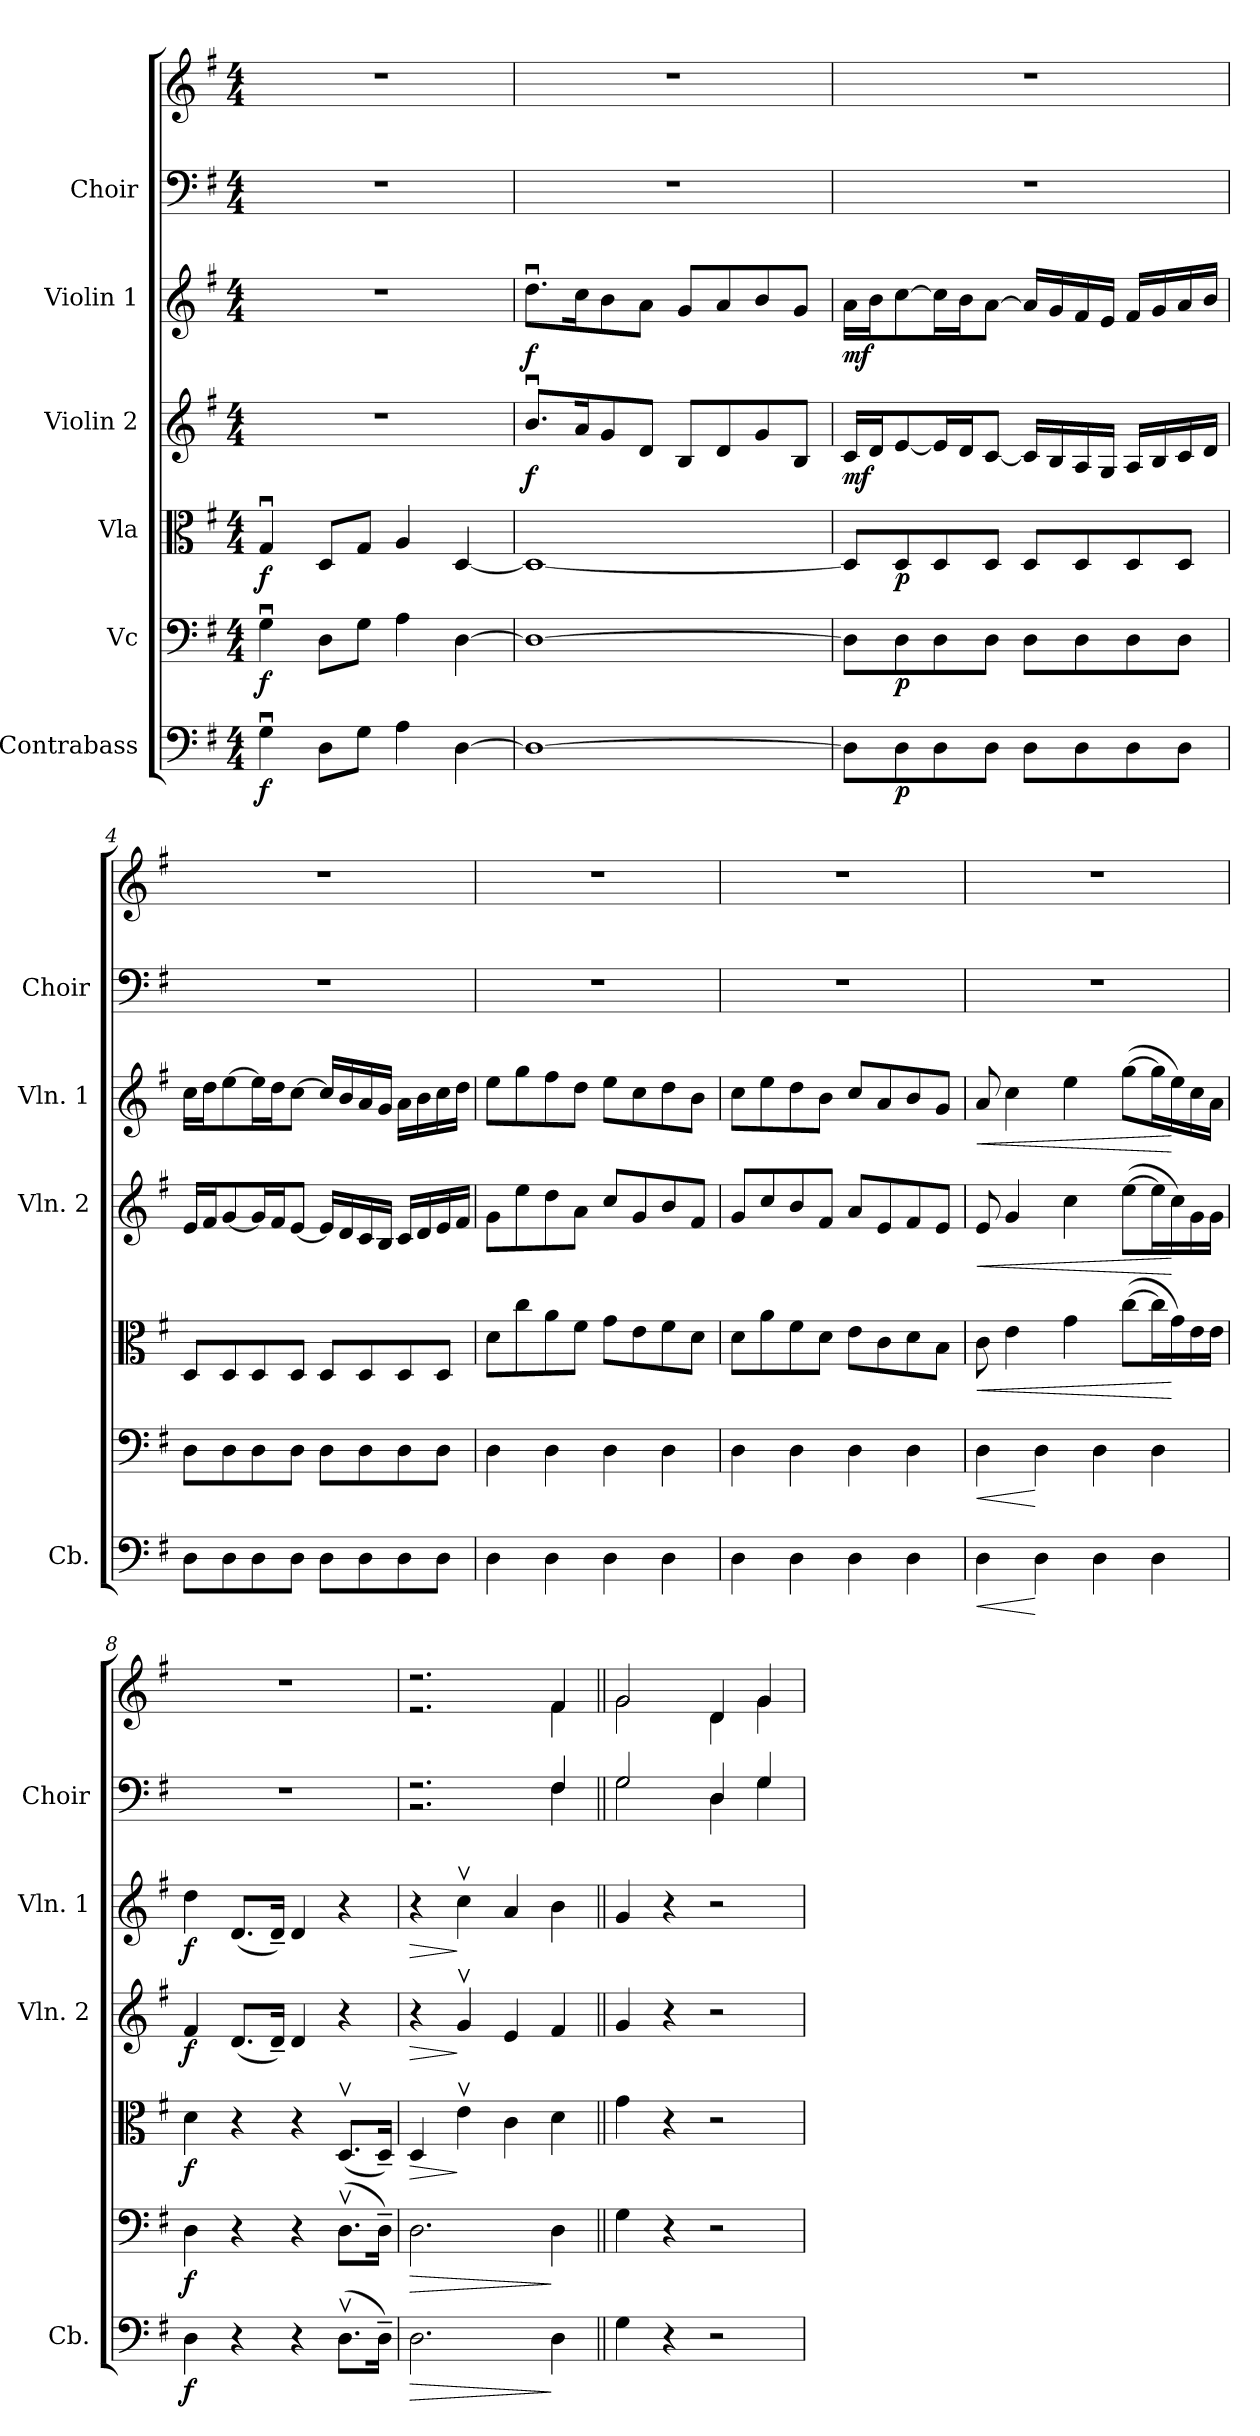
**kern	**dynam	**kern	**dynam	**kern	**dynam	**kern	**dynam	**kern	**dynam	**kern	**kern
*part6	*part6	*part5	*part5	*part4	*part4	*part3	*part3	*part2	*part2	*part1	*part1
*staff7	*staff7	*staff6	*staff6	*staff5	*staff5	*staff4	*staff4	*staff3	*staff3	*staff2	*staff1
*I"Contrabass	*	*I"Vc	*	*I"Vla	*	*I"Violin 2	*	*I"Violin 1	*	*I"Choir	*
*I'Cb.	*	*	*	*	*	*I'Vln. 2	*	*I'Vln. 1	*	*I'Choir	*
!!LO:PB:g=z
*clefF4	*	*clefF4	*	*clefC3	*	*clefG2	*	*clefG2	*	*clefF4	*clefG2
*ITrd7c12	*	*	*	*	*	*	*	*	*	*	*
*k[f#]	*	*k[f#]	*	*k[f#]	*	*k[f#]	*	*k[f#]	*	*k[f#]	*k[f#]
*G:	*	*G:	*	*G:	*	*G:	*	*G:	*	*G:	*G:
*M4/4	*	*M4/4	*	*M4/4	*	*M4/4	*	*M4/4	*	*M4/4	*M4/4
=1	=1	=1	=1	=1	=1	=1	=1	=1	=1	=1	=1
4GGui\	f	4Gui\	f	4Gui/	f	1r	.	1r	.	1r	1r
8DDi\L	.	8Di\L	.	8Di/L	.	.	.	.	.	.	.
8GGi\J	.	8Gi\J	.	8Gi/J	.	.	.	.	.	.	.
4AAi\	.	4Ai\	.	4Ai/	.	.	.	.	.	.	.
[>4DDi\	.	[>4Di\	.	[<4Di/	.	.	.	.	.	.	.
=2	=2	=2	=2	=2	=2	=2	=2	=2	=2	=2	=2
1DDi_>	.	1Di_>	.	1Di_<	.	8.bui/L	f	8.ddui\L	f	1r	1r
.	.	.	.	.	.	16ai/K	.	16cci\K	.	.	.
.	.	.	.	.	.	8gi/	.	8bi\	.	.	.
.	.	.	.	.	.	8di/J	.	8ai\J	.	.	.
.	.	.	.	.	.	8Bi/L	.	8gi/L	.	.	.
.	.	.	.	.	.	8di/	.	8ai/	.	.	.
.	.	.	.	.	.	8gi/	.	8bi/	.	.	.
.	.	.	.	.	.	8Bi/J	.	8gi/J	.	.	.
=3	=3	=3	=3	=3	=3	=3	=3	=3	=3	=3	=3
8DDi\L]	.	8Di\L]	.	8Di/L]	.	16ci/LL	mf	16ai\LL	mf	1r	1r
.	.	.	.	.	.	16di/J	.	16bi\J	.	.	.
8DDi\	p	8Di\	p	8Di/	p	[<8ei/	.	[>8cci\	.	.	.
8DDi\	.	8Di\	.	8Di/	.	16ei/L]	.	16cci\L]	.	.	.
.	.	.	.	.	.	16di/J	.	16bi\J	.	.	.
8DDi\J	.	8Di\J	.	8Di/J	.	[<8ci/J	.	[>8ai\J	.	.	.
8DDi\L	.	8Di\L	.	8Di/L	.	16ci/LL]	.	16ai/LL]	.	.	.
.	.	.	.	.	.	16Bi/	.	16gi/	.	.	.
8DDi\	.	8Di\	.	8Di/	.	16Ai/	.	16f#i/	.	.	.
.	.	.	.	.	.	16Gi/JJ	.	16ei/JJ	.	.	.
8DDi\	.	8Di\	.	8Di/	.	16Ai/LL	.	16f#i/LL	.	.	.
.	.	.	.	.	.	16Bi/	.	16gi/	.	.	.
8DDi\J	.	8Di\J	.	8Di/J	.	16ci/	.	16ai/	.	.	.
.	.	.	.	.	.	16di/JJ	.	16bi/JJ	.	.	.
=4	=4	=4	=4	=4	=4	=4	=4	=4	=4	=4	=4
8DDi\L	.	8Di\L	.	8Di/L	.	16ei/LL	.	16cci\LL	.	1r	1r
.	.	.	.	.	.	16f#i/J	.	16ddi\J	.	.	.
8DDi\	.	8Di\	.	8Di/	.	[<8gi/	.	[>8eei\	.	.	.
8DDi\	.	8Di\	.	8Di/	.	16gi/L]	.	16eei\L]	.	.	.
.	.	.	.	.	.	16f#i/J	.	16ddi\J	.	.	.
8DDi\J	.	8Di\J	.	8Di/J	.	[<8ei/J	.	[>8cci\J	.	.	.
8DDi\L	.	8Di\L	.	8Di/L	.	16ei/LL]	.	16cci/LL]	.	.	.
.	.	.	.	.	.	16di/	.	16bi/	.	.	.
8DDi\	.	8Di\	.	8Di/	.	16ci/	.	16ai/	.	.	.
.	.	.	.	.	.	16Bi/JJ	.	16gi/JJ	.	.	.
8DDi\	.	8Di\	.	8Di/	.	16ci/LL	.	16ai\LL	.	.	.
.	.	.	.	.	.	16di/	.	16bi\	.	.	.
8DDi\J	.	8Di\J	.	8Di/J	.	16ei/	.	16cci\	.	.	.
.	.	.	.	.	.	16f#i/JJ	.	16ddi\JJ	.	.	.
!!LO:LB:g=z
=5	=5	=5	=5	=5	=5	=5	=5	=5	=5	=5	=5
4DDi\	.	4Di\	.	8di\L	.	8gi\L	.	8eei\L	.	1r	1r
.	.	.	.	8cci\	.	8eei\	.	8ggi\	.	.	.
4DDi\	.	4Di\	.	8ai\	.	8ddi\	.	8ff#i\	.	.	.
.	.	.	.	8f#i\J	.	8ai\J	.	8ddi\J	.	.	.
4DDi\	.	4Di\	.	8gi\L	.	8cci/L	.	8eei\L	.	.	.
.	.	.	.	8ei\	.	8gi/	.	8cci\	.	.	.
4DDi\	.	4Di\	.	8f#i\	.	8bi/	.	8ddi\	.	.	.
.	.	.	.	8di\J	.	8f#i/J	.	8bi\J	.	.	.
=6	=6	=6	=6	=6	=6	=6	=6	=6	=6	=6	=6
4DDi\	.	4Di\	.	8di\L	.	8gi/L	.	8cci\L	.	1r	1r
.	.	.	.	8ai\	.	8cci/	.	8eei\	.	.	.
4DDi\	.	4Di\	.	8f#i\	.	8bi/	.	8ddi\	.	.	.
.	.	.	.	8di\J	.	8f#i/J	.	8bi\J	.	.	.
4DDi\	.	4Di\	.	8ei\L	.	8ai/L	.	8cci/L	.	.	.
.	.	.	.	8ci\	.	8ei/	.	8ai/	.	.	.
4DDi\	.	4Di\	.	8di\	.	8f#i/	.	8bi/	.	.	.
.	.	.	.	8Bi\J	.	8ei/J	.	8gi/J	.	.	.
=7	=7	=7	=7	=7	=7	=7	=7	=7	=7	=7	=7
!	!LO:HP:b	!	!LO:HP:b	!	!LO:HP:b	!	!LO:HP:b	!	!LO:HP:b	!	!
4DDi\	<	4Di\	<	8ci\	<	8ei/	<	8ai/	<	1r	1r
.	.	.	.	4ei\	.	4gi/	.	4cci\	.	.	.
4DDi\	[	4Di\	[	.	.	.	.	.	.	.	.
.	.	.	.	4gi\	.	4cci\	.	4eei\	.	.	.
4DDi\	.	4Di\	.	.	.	.	.	.	.	.	.
.	.	.	.	([>8cci\L	.	([>8eei\L	.	([>8ggi\L	.	.	.
4DDi\	.	4Di\	.	16cci\L]	.	16eei\L]	.	16ggi\L]	.	.	.
.	.	.	.	16gi\)	[	16cci\)	[	16eei\)	[	.	.
.	.	.	.	16ei\	.	16gi\	.	16cci\	.	.	.
.	.	.	.	16ei\JJ	.	16gi\JJ	.	16ai\JJ	.	.	.
=8	=8	=8	=8	=8	=8	=8	=8	=8	=8	=8	=8
4DDi\	f	4Di\	f	4di\	f	4f#i/	f	4ddi\	f	1r	1r
4r	.	4r	.	4r	.	(8.di/L	.	(8.di/L	.	.	.
.	.	.	.	.	.	16d~i/Jk)	.	16d~i/Jk)	.	.	.
4r	.	4r	.	4r	.	4di/	.	4di/	.	.	.
(8.DDvi\L	.	(8.Dvi\L	.	(8.Dvi/L	.	4r	.	4r	.	.	.
16DD~i\Jk)	.	16D~i\Jk)	.	16D~i/Jk)	.	.	.	.	.	.	.
=9	=9	=9	=9	=9	=9	=9	=9	=9	=9	=9	=9
!	!LO:HP:b	!	!LO:HP:b	!	!LO:HP:b	!	!LO:HP:b	!	!LO:HP:b	!	!
*	*	*	*	*	*	*	*	*	*	*^	*^
2.DDi\	>	2.Di\	>	4Di/	>	4r	>	4r	>	2.r	2.r	2.r	2.r
.	.	.	.	4evi\	]	4gvi/	]	4ccvi\	]	.	.	.	.
.	.	.	.	4ci\	.	4ei/	.	4ai/	.	.	.	.	.
4DDi\	]	4Di\	]	4di\	.	4f#i/	.	4bi\	.	4F#i/	4F#i\	4f#i/	4f#i\
!!LO:PB:g=z	!!
=10||	=10||	=10||	=10||	=10||	=10||	=10||	=10||	=10||	=10||	=10||	=10||	=10||	=10||
4GGi\	.	4Gi\	.	4gi\	.	4gi/	.	4gi/	.	2Gi/	2Gi\	2gi/	2gi\
4r	.	4r	.	4r	.	4r	.	4r	.	.	.	.	.
2r	.	2r	.	2r	.	2r	.	2r	.	4Di/	4Di\	4di/	4di\
.	.	.	.	.	.	.	.	.	.	4Gi/	4Gi\	4gi/	4gi\
*	*	*	*	*	*	*	*	*	*	*v	*v	*	*
*	*	*	*	*	*	*	*	*	*	*	*v	*v
=	=	=	=	=	=	=	=	=	=	=	=
*-	*-	*-	*-	*-	*-	*-	*-	*-	*-	*-	*-
